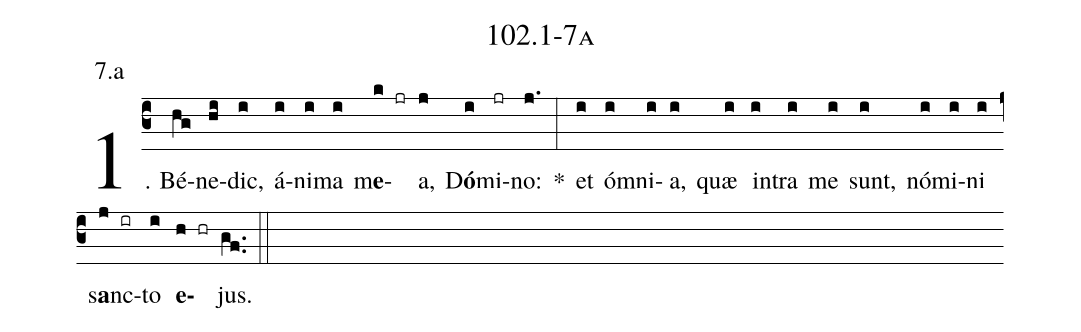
name: 102.1-7a;
annotation: 7.a;
%%
(c3)1. Bé(hg)ne(hi)dic,(i) á(i)ni(i)ma(i) m<b>e</b>(k jr)a,(j) D<b>ó</b>(i)mi(jr)no:(j.) *(:) et(i) óm(i)ni(i)a,(i) quæ(i) in(i)tra(i) me(i) sunt,(i) nó(i)mi(i)ni(i) s<b>a</b>nc(j ir)to(i) <b>e</b>(h hr)jus.(gf..) (::)
